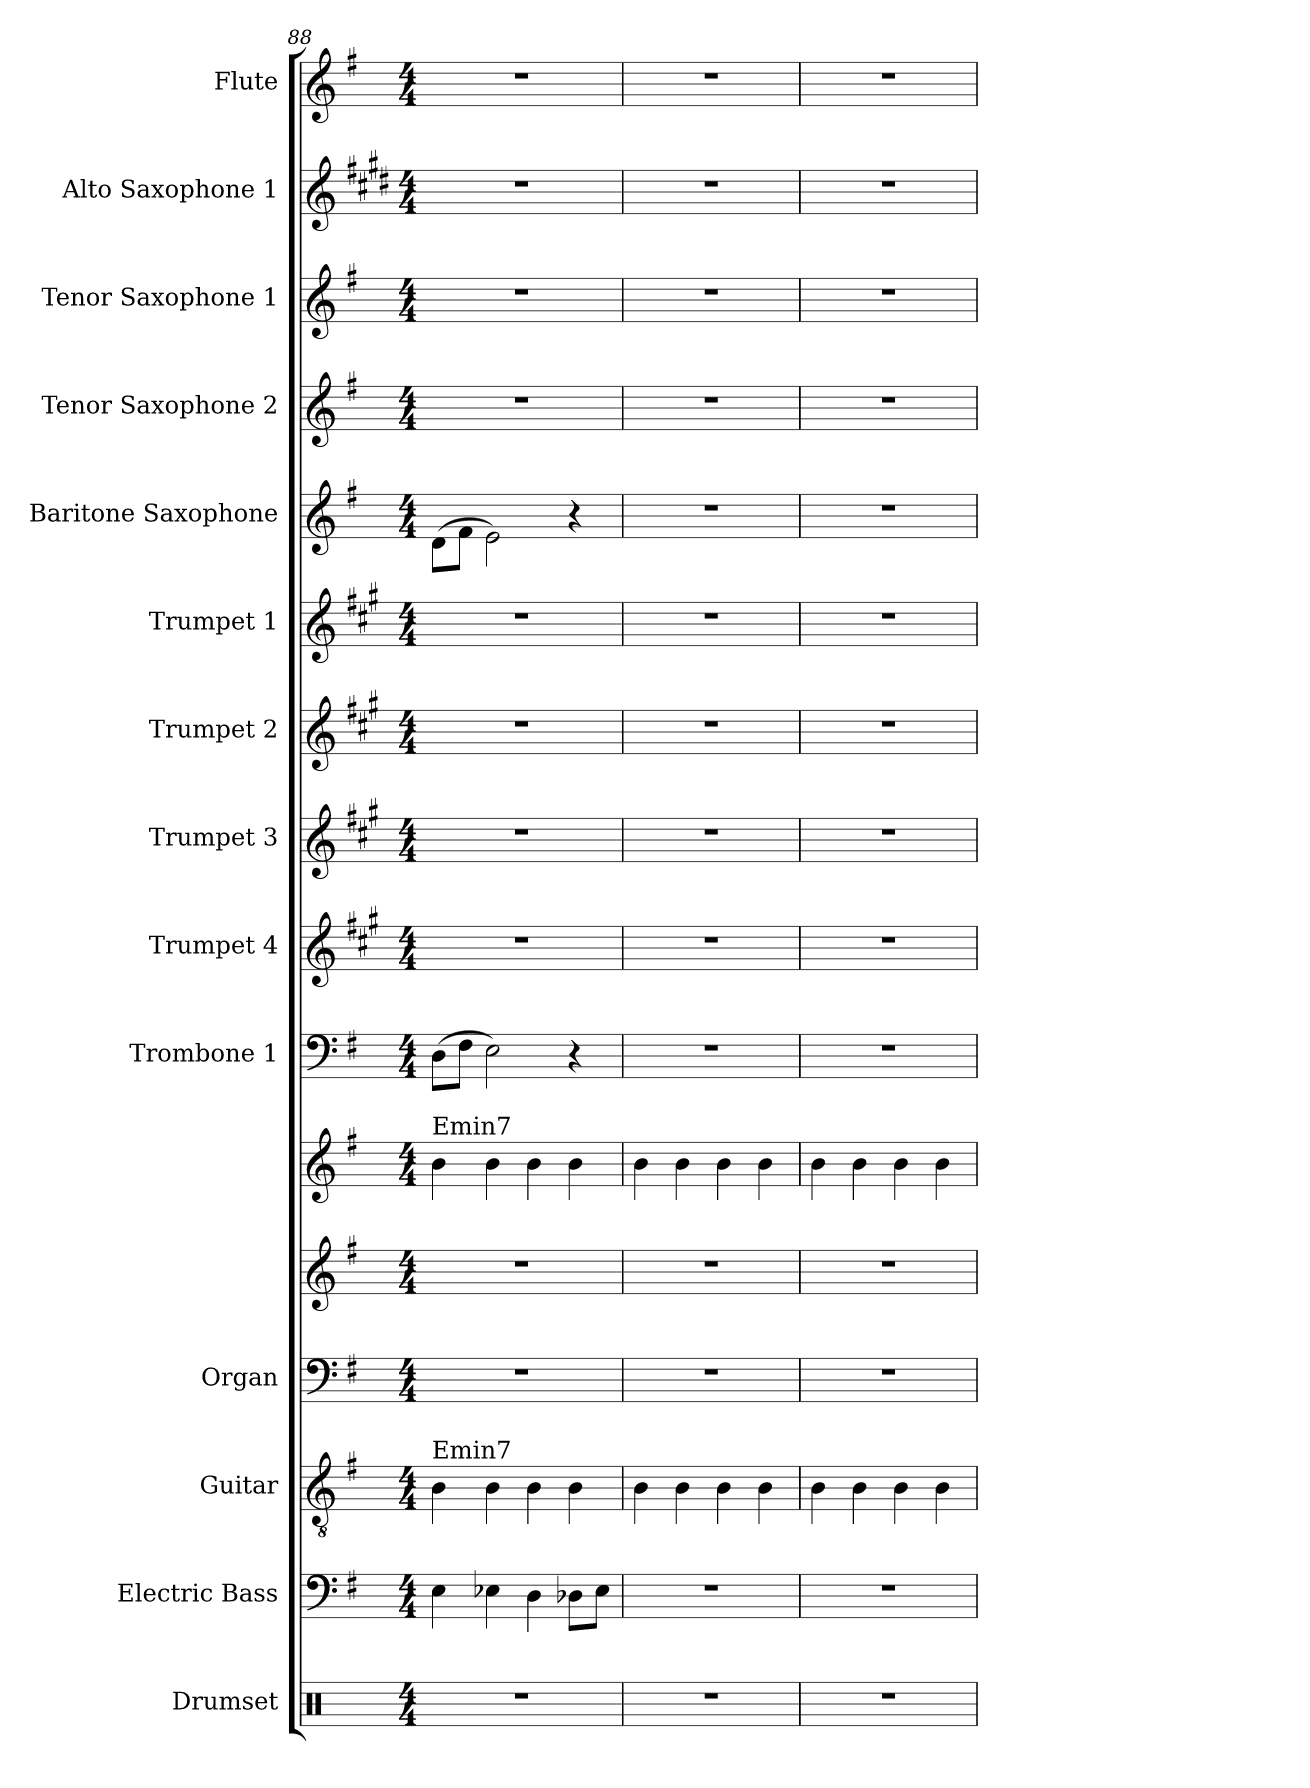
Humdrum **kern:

**kern	**kern	**kern	**kern	**kern	**kern	**kern	**kern	**kern	**kern	**kern	**kern	**kern	**kern	**kern	**kern
*part14	*part13	*part12	*part11	*part11	*part11	*part10	*part9	*part8	*part7	*part6	*part5	*part4	*part3	*part2	*part1
*staff16	*staff15	*staff14	*staff13	*staff12	*staff11	*staff10	*staff9	*staff8	*staff7	*staff6	*staff5	*staff4	*staff3	*staff2	*staff1
*I"Drumset	*I"Electric Bass	*I"Guitar	*I"Organ	*	*	*I"Trombone 1	*I"Trumpet 4	*I"Trumpet 3	*I"Trumpet 2	*I"Trumpet 1	*I"Baritone Saxophone	*I"Tenor Saxophone 2	*I"Tenor Saxophone 1	*I"Alto Saxophone 1	*I"Flute
*I'Drs.	*I'El. B.	*	*	*	*	*I'Tbn.	*I'Tpt.	*I'Tpt.	*I'Tpt.	*I'Tpt.	*I'Bar. Sax.	*I'T. Sax.	*I'T. Sax.	*I'A. Sax.	*I'Fl.
*clefX	*clefF4	*clefGv2	*clefF4	*clefG2	*clefG2	*clefF4	*clefG2	*clefG2	*clefG2	*clefG2	*clefG2	*clefG2	*clefG2	*clefG2	*clefG2
*	*ITrd7c12	*	*	*	*	*	*ITrd1c2	*ITrd1c2	*ITrd1c2	*ITrd1c2	*ITrd12c21	*ITrd8c14	*ITrd8c14	*ITrd5c9	*
*k[]	*k[f#]	*k[f#]	*k[f#]	*k[f#]	*k[f#]	*k[f#]	*k[f#]	*k[f#]	*k[f#]	*k[f#]	*k[f#]	*k[f#]	*k[f#]	*k[f#]	*k[f#]
*M4/4	*M4/4	*M4/4	*M4/4	*M4/4	*M4/4	*M4/4	*M4/4	*M4/4	*M4/4	*M4/4	*M4/4	*M4/4	*M4/4	*M4/4	*M4/4
=88	=88	=88	=88	=88	=88	=88	=88	=88	=88	=88	=88	=88	=88	=88	=88
!	!	!	!	!	!LO:TX:a:t=Emin7	!	!	!	!	!	!	!	!	!	!
!	!	!LO:TX:a:t=Emin7	!	!	!	!	!	!	!	!	!	!	!	!	!
1r	4EE\	4B	1r	1r	4b	(8D\L	1r	1r	1r	1r	(8D\L	1r	1r	1r	1r
.	.	.	.	.	.	8F#\J	.	.	.	.	8F#\J	.	.	.	.
.	4EE-X\	4B	.	.	4b	2E\)	.	.	.	.	2E\)	.	.	.	.
.	4DD\	4B	.	.	4b	.	.	.	.	.	.	.	.	.	.
.	8DD-X\L	4B	.	.	4b	4r	.	.	.	.	4r	.	.	.	.
.	8EE-\J	.	.	.	.	.	.	.	.	.	.	.	.	.	.
=89	=89	=89	=89	=89	=89	=89	=89	=89	=89	=89	=89	=89	=89	=89	=89
1r	1r	4B	1r	1r	4b	1r	1r	1r	1r	1r	1r	1r	1r	1r	1r
.	.	4B	.	.	4b	.	.	.	.	.	.	.	.	.	.
.	.	4B	.	.	4b	.	.	.	.	.	.	.	.	.	.
.	.	4B	.	.	4b	.	.	.	.	.	.	.	.	.	.
=90	=90	=90	=90	=90	=90	=90	=90	=90	=90	=90	=90	=90	=90	=90	=90
1r	1r	4B	1r	1r	4b	1r	1r	1r	1r	1r	1r	1r	1r	1r	1r
.	.	4B	.	.	4b	.	.	.	.	.	.	.	.	.	.
.	.	4B	.	.	4b	.	.	.	.	.	.	.	.	.	.
.	.	4B	.	.	4b	.	.	.	.	.	.	.	.	.	.
=	=	=	=	=	=	=	=	=	=	=	=	=	=	=	=
*-	*-	*-	*-	*-	*-	*-	*-	*-	*-	*-	*-	*-	*-	*-	*-
